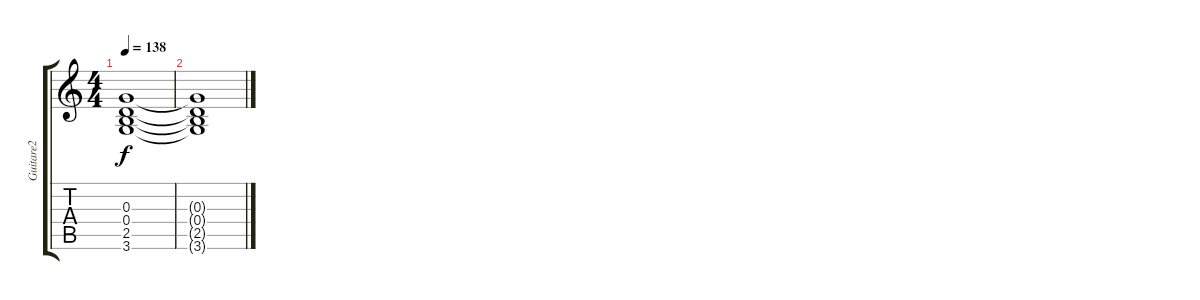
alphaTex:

\track ("Guitare2" "Guitare2") {instrument electricguitarclean}
\staff {score tabs}
\tuning (E4 B3 G3 D3 A2 E2) {hide}
\ts (4 4)
\tempo 138
\clef g2
\ks c
(0.3{t} 0.4{t} 2.5{t} 3.6{t}).1{dy f} |
(0.3{t} 0.4{t} 2.5{t} 3.6{t}).1{volume 3}
